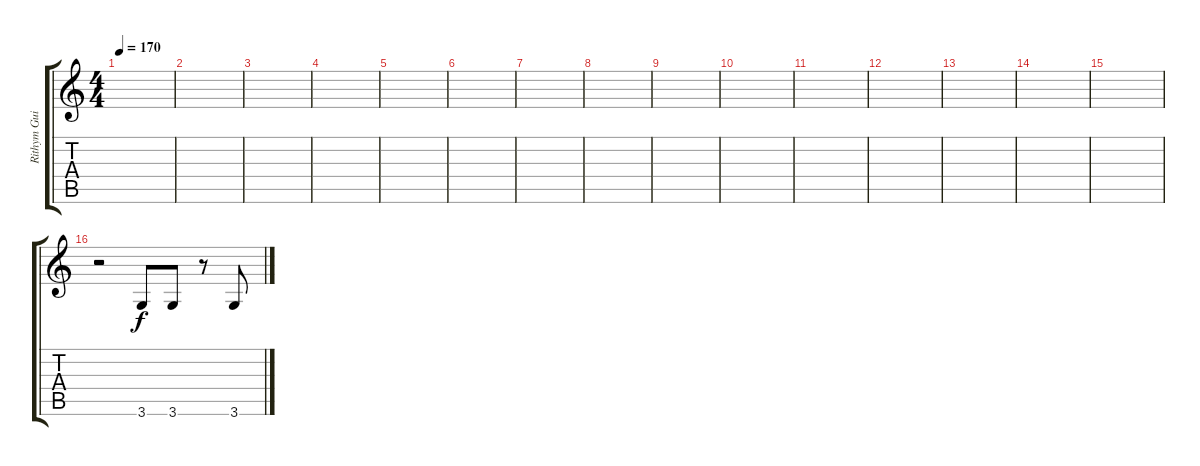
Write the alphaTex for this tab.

\track ("Rithym Guitar" "Rithym Gui") {instrument distortionguitar}
\staff {score tabs}
\tuning (E4 B3 G3 D3 A2 E2) {hide}
\ts (4 4)
\tempo 170
\clef g2
\ks c
|
|
|
|
|
|
|
|
|
|
|
|
|
|
|
r.2 3.6.8 3.6.8 r.8 3.6.8
